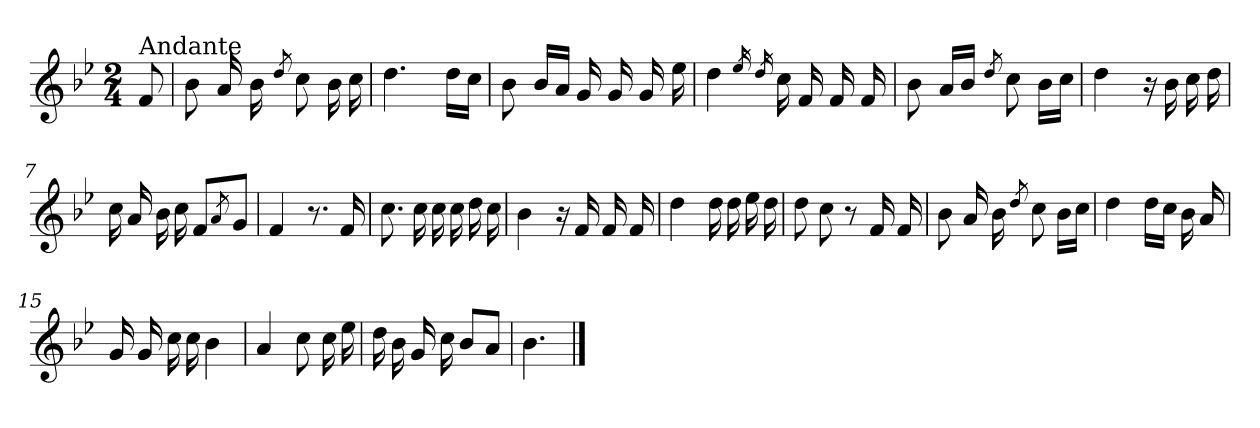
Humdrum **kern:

**kern
*part1
*staff1
*clefG2
*k[b-e-]
*B-:
*M2/4
=
!LO:TX:a:t=Andante
8f/
=1
8b-\
16a/
16b-\
8qdd/
8cc\
16b-\
16cc\
=2
4.dd\
16dd\LL
16cc\JJ
=3
8b-\
16b-/LL
16a/JJ
16g/
16g/
16g/
16ee-\
=4
4dd\
16qee-/
16qdd/
16cc\
16f/
16f/
16f/
=5
8b-\
16a/LL
16b-/JJ
8qdd/
8cc\
16b-\LL
16cc\JJ
!!LO:LB:g=z
=6
4dd\
16r
16b-\
16cc\
16dd\
=7
16cc\
16a/
16b-\
16cc\
8f/L
8qa/
8g/J
=8
4f/
8.r
16f/
=9
8.cc\
16cc\
16cc\
16cc\
16dd\
16cc\
=10
4b-\
16r
16f/
16f/
16f/
=11
4dd\
16dd\
16dd\
16ee-\
16dd\
!!LO:LB:g=z
=12
8dd\
8cc\
8r
16f/
16f/
=13
8b-\
16a/
16b-\
8qdd/
8cc\
16b-\LL
16cc\JJ
=14
4dd\
16dd\LL
16cc\JJ
16b-\
16a/
=15
16g/
16g/
16cc\
16cc\
4b-\
=16
4a/
8cc\
16cc\
16ee-\
=17
16dd\
16b-\
16g/
16cc\
8b-/L
8a/J
!!LO:LB:g=z
=18
4.b-\
==
*-
